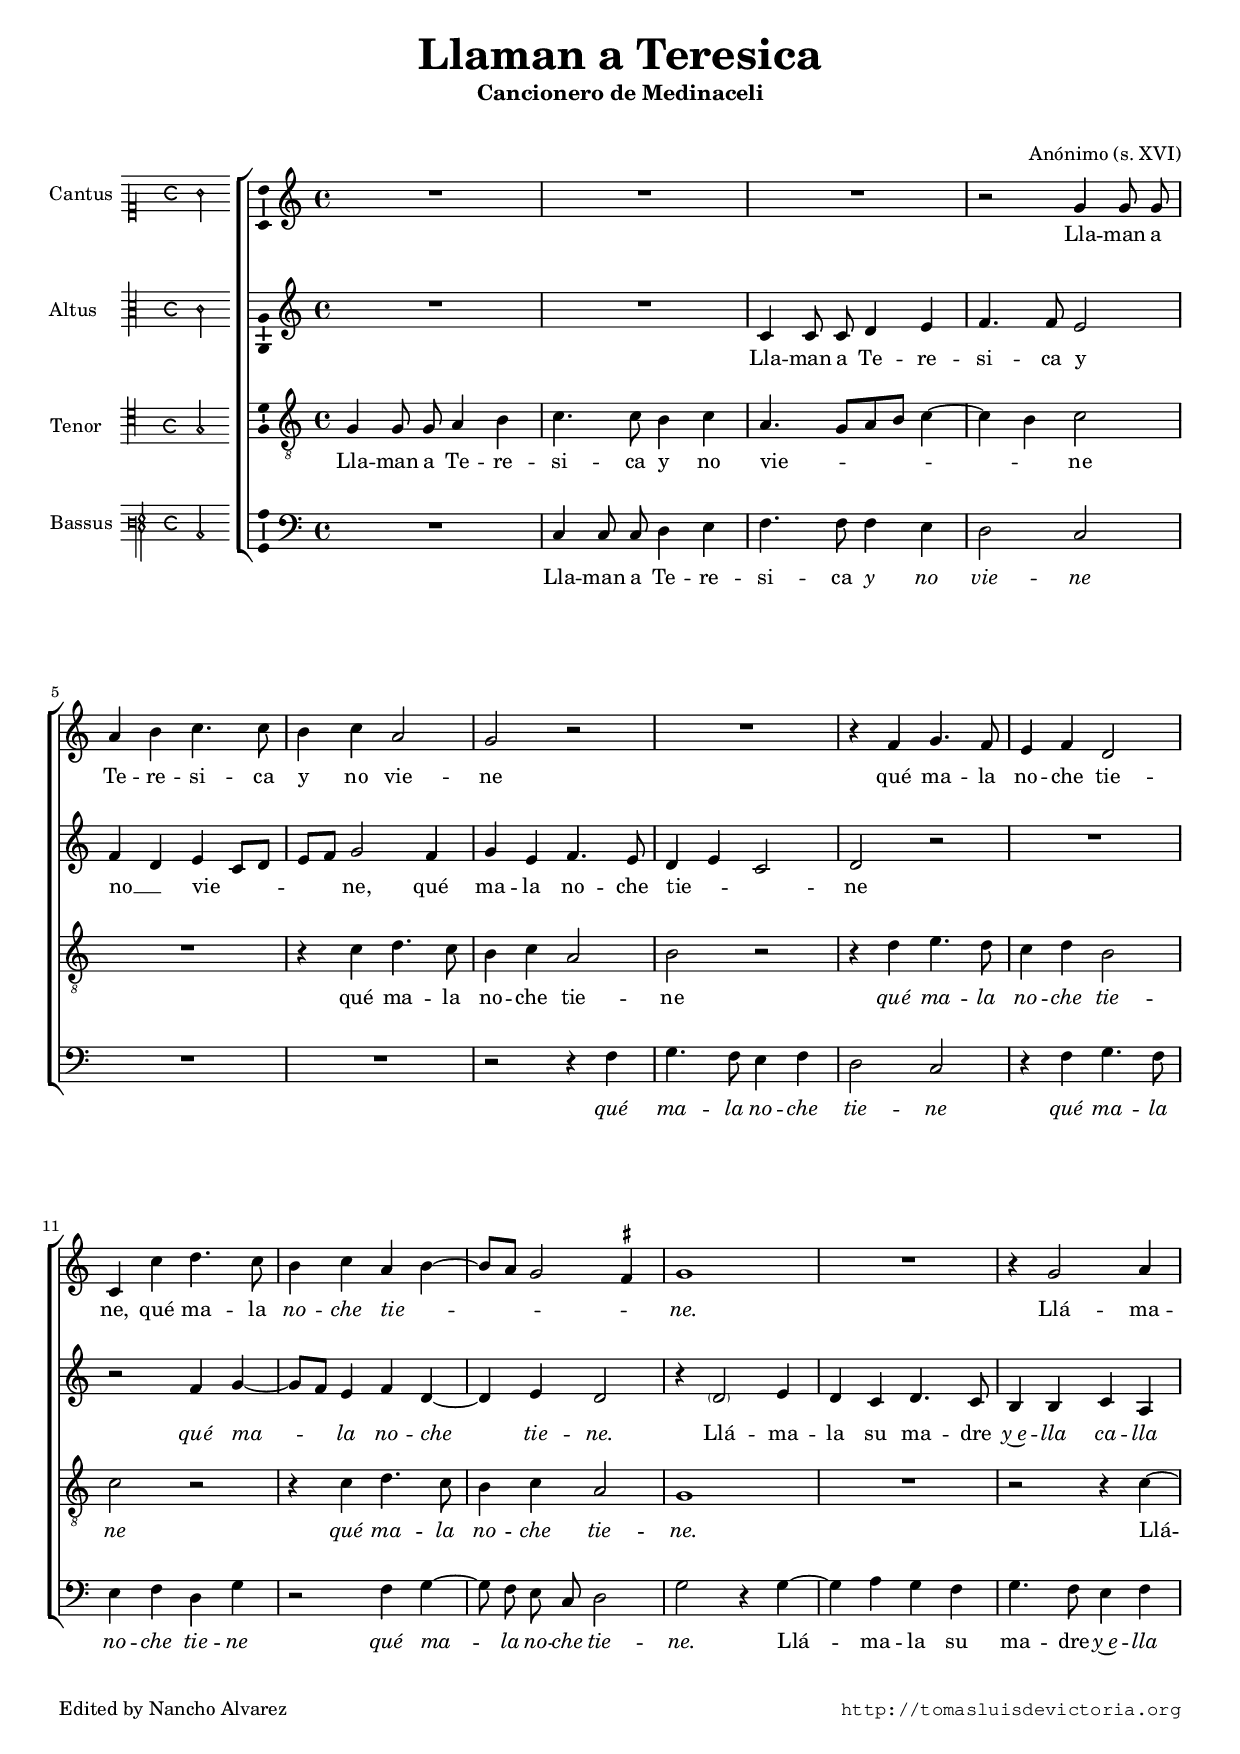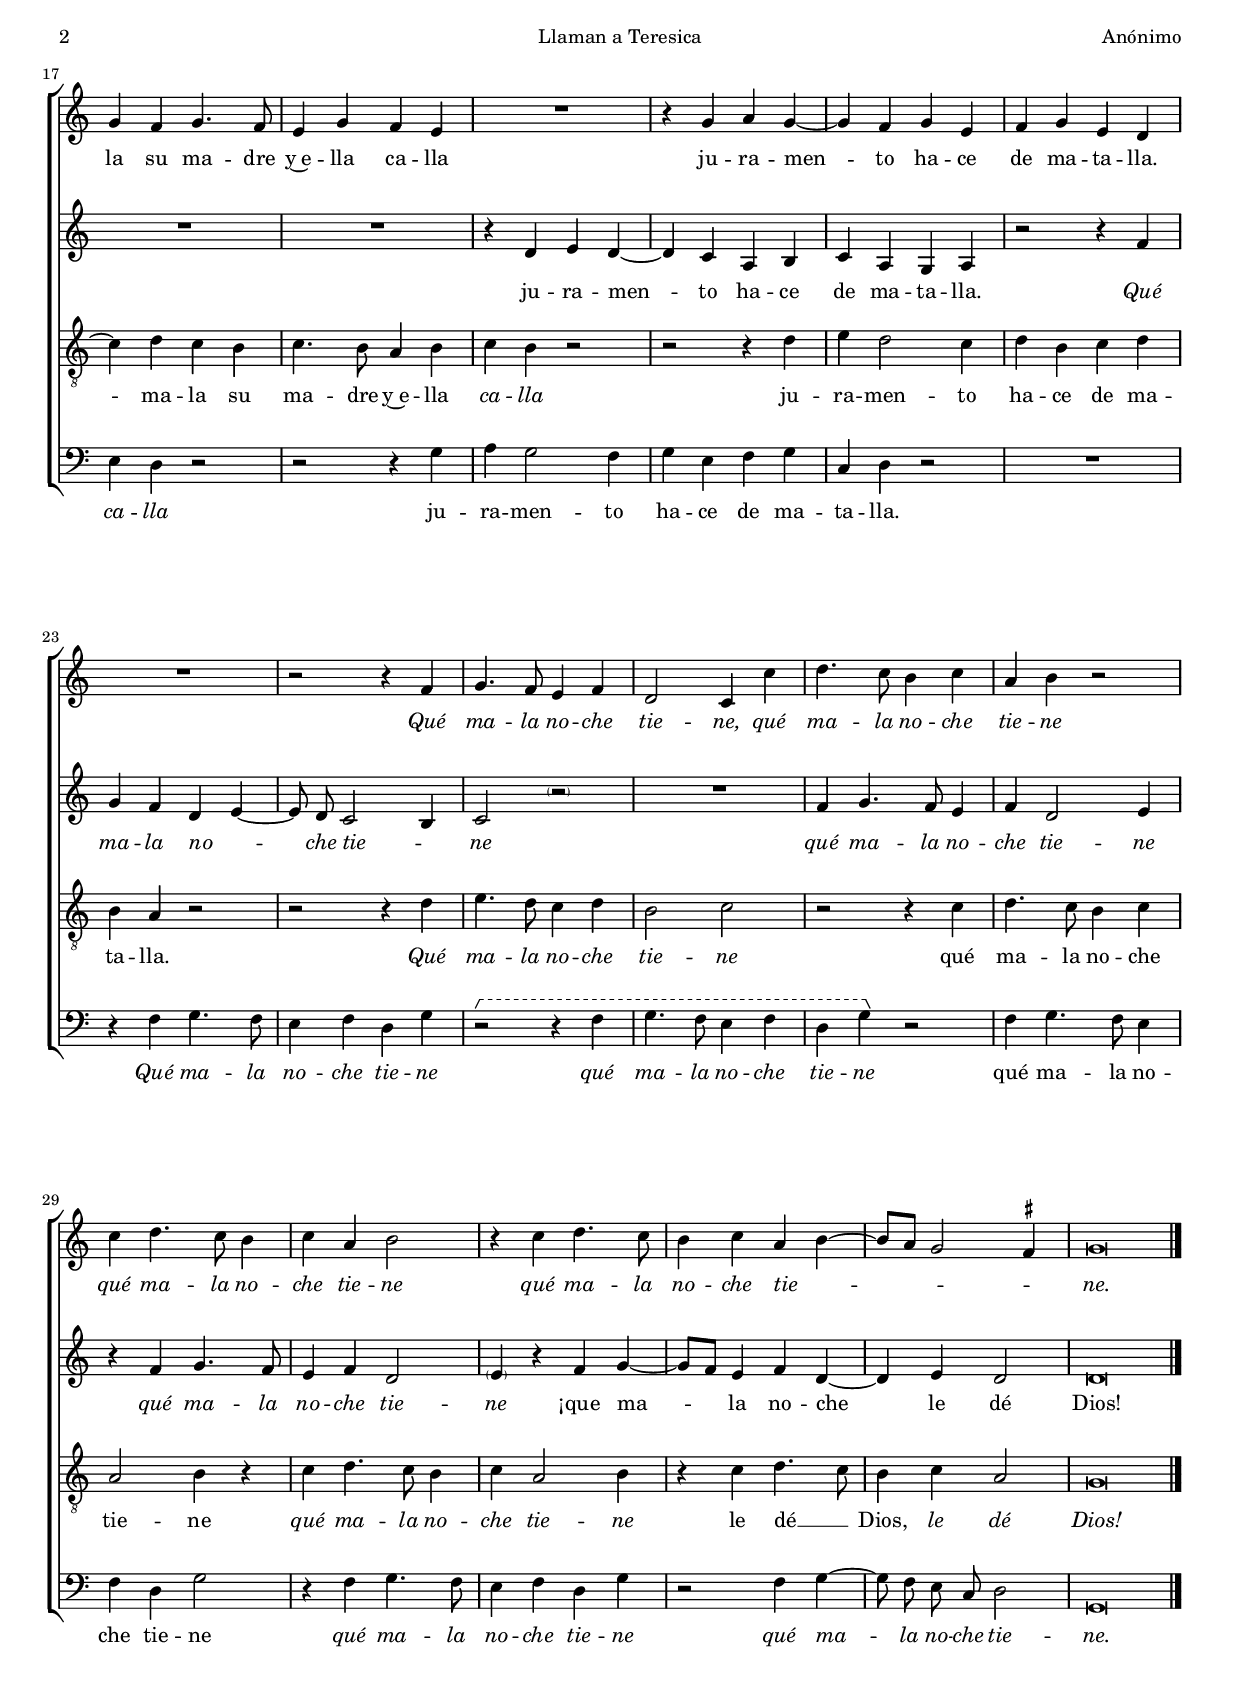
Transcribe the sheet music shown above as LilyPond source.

\version "2.18.0"

#(set-default-paper-size "a4")
#(set-global-staff-size 16.6)
#(ly:set-option 'point-and-click #f)
%mobile -s15.5 -i3.2

italicas=\override LyricText.font-shape = #'italic
rectas=\override LyricText.font-shape = #'upright
ss=\once \set suggestAccidentals = ##t
incipitwidth = 20
mtempo={\tempo 4 = 100}
mtempob={\tempo 4 = 50}

htitle="Llaman a Teresica"
hcomposer="Anónimo"

\header {
	title=\markup{\fontsize #3 "Llaman a Teresica"}
	subtitle="Cancionero de Medinaceli"
	subsubtitle=\markup{\column{" "}}
	composer="Anónimo (s. XVI)"
        pdfauthor=\composer
	%opus="(-)"
	poet=\markup{}
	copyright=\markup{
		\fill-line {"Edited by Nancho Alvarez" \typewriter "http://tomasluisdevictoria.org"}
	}
%	tagline=""
}

global={\key c \major \time 4/4 \skip 1*34 
	%\override Score.TimeSignature.break-visibility = #'#(#f #t #t)
	\bar "|."
}


cantus=\relative c''{
	R1*3
        r2 g4 g8 g
        a4 b c4. c8
        b4 c a2
        g r
        R1
        r4 f g4. f8
        e4 f d2
        c4 c' d4. c8
        b4 c a b ~
        b8[ a] g2 \ss fis4
        g1
        R1
        r4 g2 a4
        g f g4. f8
        e4 g f e
        R1
        r4 g a g ~
        g f g e
        f g e d
        R1
        r2 r4 f
        g4. f8 e4 f
        d2 c4 c'
        d4. c8 b4 c
        a b r2
        c4 d4. c8 b4
        c4 a b2
        r4 c d4. c8
        b4 c a b ~
        b8[ a] g2 \ss fis4 
        g\breve*1/2
}

altus=\relative c'{
	R1*2
        c4 c8 c d4 e
        f4. f8 e2
        f4 d e c8[ d]
        e[ f] g2 f4
        g e f4. e8
        d4 e c2
        d2 r
        R1
        r2 f4 g ~
        g8[ f] e4 f d ~
        d e d2
        r4 \parenthesize d2 e4 % falta en el ms.
        d4 c d4. c8
        b4 b c a
        R1*2
        r4 d e d ~
        d c a b
        c a g a
        r2 r4 f'
        g f d e ~
        e8 d c2 b4
        c2 \parenthesize r2
        R1 % silencio de longa en el ms.
        f4 g4. f8 e4
        f4 d2 e4
        r4 f g4. f8
        e4 f d2
        \parenthesize e4 r4 f4 g ~ % falta en el ms.
        g8[ f] e4 f d ~
        d e d2
        d\breve*1/2
}

tenor=\relative c'{
	g4 g8 g a4 b
        c4. c8 b4 c
        a4. g8[ a b] c4 ~
        c4 b c2
        R1
        r4 c d4. c8
        b4 c a2
        b r
        r4 d e4. d8
        c4 d b2
        c2 r
        r4 c d4. c8
        b4 c a2
        g1
        R1
        r2 r4 c ~
        c d c b
        c4. b8 a4 b
        c4 b r2
        r2 r4 d
        e d2 c4
        d b c d
        b a r2
        r2 r4 d
        e4. d8 c4 d
        b2 c
        r2 r4 c 
        d4. c8 b4 c
        a2 b4 r
        c d4. c8 b4
        c4 a2 b4
        r c d4. c8 b4 c a2
        g\breve*1/2
}

bassus=\relative c{
	R1
        c4 c8 c d4 e
        f4. f8 f4 e
        d2 c
        R1*2
        r2 r4 f
        g4. f8 e4 f
        d2 c
        r4 f g4. f8
        e4 f d g
        r2 f4 g ~
        g8 f e c d2
        g2 r4 g ~
        g a g f
        g4. f8 e4 f 
        e4 d r2
        r2 r4 g
        a4 g2 f4
        g e f g
        c, d r2
        R1
        r4 f g4. f8
        e4 f d g
        \override HorizontalBracket.style = #'dashed-line
        \override HorizontalBracket.direction = #UP
        r2\startGroup r4 f
        g4. f8 e4 f
        d g\stopGroup r2 % falta en el ms.
        f4 g4. f8 e4
        f4 d g2
        r4 f g4. f8
        e4 f d g
        r2 f4 g ~
        g8 f e c d2
        g,\breve*1/2
}

textocantus=\lyricmode{
Lla -- man a Te -- re -- si -- ca y no vie -- ne
qué ma -- la no -- che tie -- ne,
qué ma -- la \italicas no -- che tie -- _ _ _ ne. \rectas 
Llá -- ma -- la su ma -- dre y~e -- lla ca -- lla
ju -- ra -- men -- to ha -- ce de ma -- ta -- lla. % haze
\italicas 
Qué ma -- la no -- che tie -- ne,
qué ma -- la no -- che tie -- ne
qué ma -- la no -- che tie -- ne
qué ma -- la no -- che tie -- _ _ _ ne.
}

textoaltus=\lyricmode{
Lla -- man a Te -- re -- si -- ca y no __ _ vie -- _ _ ne,
qué ma -- la no -- che tie -- _ _ ne
\italicas 
qué ma -- la no -- che tie -- ne.
\rectas 
Llá -- ma -- la su ma -- dre \italicas y~e -- lla ca -- lla
\rectas
ju -- ra -- men -- to ha -- ce de ma -- ta -- lla.
\italicas 
Qué ma -- la no -- _ che tie -- _ ne
qué ma -- la no -- che tie -- ne
qué ma -- la no -- che tie -- ne
\rectas 
¡que ma -- la no -- che le dé Dios!
}

textotenor=\lyricmode{
Lla -- man a Te -- re -- si -- ca y no vie -- _ _ _ ne
qué ma -- la no -- che tie -- ne
\italicas 
qué ma -- la no -- che tie -- ne
qué ma -- la no -- che tie -- ne.
\rectas 
Llá -- ma -- la su ma -- dre y~e -- lla \italicas ca -- lla \rectas
ju -- ra -- men -- to ha -- ce de ma -- ta -- lla.
\italicas 
Qué ma -- la no -- che tie -- ne
\rectas 
qué ma -- la no -- che tie -- ne
\italicas 
qué ma -- la no -- che tie -- ne %¡que ma -- _ la no -- _ che
\rectas 
le dé __ _ Dios,
\italicas 
le dé Dios!
}

textobassus=\lyricmode{
Lla -- man a Te -- re -- si -- ca 
\italicas 
y no vie -- ne
qué ma -- la no -- che tie -- ne
qué ma -- la no -- che tie -- ne
qué ma -- la no -- che tie -- ne.
\rectas 
Llá -- ma -- la su ma -- dre \italicas y~e -- lla ca -- lla \rectas 
ju -- ra -- men -- to ha -- ce de ma -- ta -- lla.
\italicas 
Qué ma -- la no -- che tie -- ne
qué ma -- la no -- che tie -- ne
\rectas
qué ma -- la no -- che tie -- ne
\italicas 
qué ma -- la no -- che tie -- ne
qué ma -- la no -- che tie -- ne.
}


incipitcantus=\markup{
	\score{
		{ 
		\set Staff.instrumentName="Cantus "
		\override NoteHead.style = #'neomensural
		\override Staff.TimeSignature.style = #'neomensural
		\cadenzaOn 
		\clef "petrucci-c1"
		\key c \major
		\time 4/4
                g'2
		} 

	\layout { line-width=\incipitwidth indent = 0 }
	}
}

incipitaltus=\markup{
	\score{
		{ 
		\set Staff.instrumentName="Altus    "
		\override NoteHead.style = #'neomensural 
		\override Staff.TimeSignature.style = #'neomensural
		\cadenzaOn 
		\clef "petrucci-c3"
		\key c \major
		\time 4/4
                c'2
		} 
	\layout { line-width=\incipitwidth indent = 0 }
	}
}


incipittenor=\markup{
	\score{
		{ 
		\set Staff.instrumentName="Tenor   "
		\override NoteHead.style = #'neomensural 
		\override Staff.TimeSignature.style = #'neomensural
		\cadenzaOn 
		\clef "petrucci-c4"
		\key c \major
		\time 4/4
                g2
		} 
	\layout { line-width=\incipitwidth indent=0 }
	}
}

incipitbassus=\markup{
	\score{
		{ 
		\set Staff.instrumentName="Bassus "
		\override NoteHead.style = #'neomensural
		\override Staff.TimeSignature.style = #'neomensural
		\cadenzaOn 
		\clef "petrucci-f3"
		\key c \major
		\time 4/4
                c2
		} 
	\layout { line-width=\incipitwidth indent = 0 }
	}
}

%\layout {
%       \context {\Voice
%               \remove Ligature_bracket_engraver
%               \consists Mensural_ligature_engraver
%       }
%       line-width=\incipitwidth
%       indent = 0
%}

\score {\transpose c' c'{
\new ChoirStaff<<

	\new Staff <<\global
	\new Voice="v1" {
		\set Staff.instrumentName=\incipitcantus
		\clef "treble"
		\cantus }
	\new Lyrics \lyricsto "v1" {\textocantus }
	>>

	\new Staff <<\global
	\new Voice="v2" {
		\set Staff.instrumentName=\incipitaltus
		\clef "treble"
		\altus }
	\new Lyrics \lyricsto "v2" {\textoaltus }
	>>
	
	\new Staff <<\global
	\new Voice="v3" {
		\set Staff.instrumentName=\incipittenor
		\clef "G_8"
		\tenor }
	\new Lyrics \lyricsto "v3" {\textotenor }
	>>

	\new Staff <<\global
	\new Voice="v4" {
		\set Staff.instrumentName=\incipitbassus
		\clef "bass"
		\bassus }
	\new Lyrics \lyricsto "v4" {\textobassus }
	>>
	
>>

	} % transpose

\layout{ 
	\context {\Lyrics 
		\override VerticalAxisGroup.staff-affinity = #UP
		\override VerticalAxisGroup.nonstaff-relatedstaff-spacing =
			#'((basic-distance . 0) (minimum-distance . 0) (padding . 1))
		%\override LyricText.font-size = #1.2
		\override LyricHyphen.minimum-distance = #0.5
	}
	\context {\Score 
		tempoHideNote = ##t
		\override BarNumber.padding = #2 
	}
	\context {\Voice 
                 \consists Horizontal_bracket_engraver
		%melismaBusyProperties = #'()
		autoBeaming = ##f
	}
	\context {\Staff 
                %\RemoveEmptyStaves
                %\override VerticalAxisGroup.remove-first = ##t
		\override VerticalAxisGroup.staff-staff-spacing =
			#'((basic-distance . 11) (minimum-distance . 0) (padding . 1))
		\consists Ambitus_engraver 
		\override LigatureBracket.padding = #1
	}
}

%\midi { \mtempo }

}


\paper{
	evenHeaderMarkup=\markup  \fill-line { \fromproperty #'page:page-number-string \htitle \hcomposer }
	oddHeaderMarkup= \markup  \fill-line { \on-the-fly #not-first-page \hcomposer \on-the-fly #not-first-page \htitle \on-the-fly #not-first-page \fromproperty #'page:page-number-string }
	%system-count=20
	%page-count = 8
	ragged-last-bottom = ##f
	indent=3.2\cm
	system-system-spacing =
	#'((basic-distance . 20) (minimum-distance . 0) (padding . 5))
	top-system-spacing = % header
	#'((basic-distance . 8) (minimum-distance . 0) (padding . 0))
	last-bottom-spacing = % footer
	#'((basic-distance . 12) (minimum-distance . 0) (padding . 0))

}
